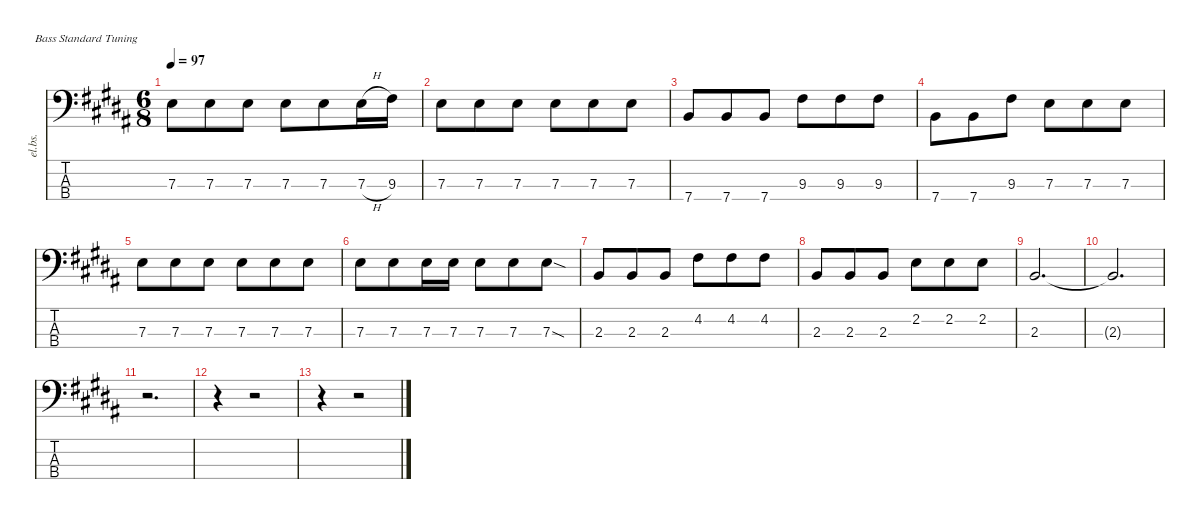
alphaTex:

\defaultSystemsLayout 4
\hideDynamics
\bracketExtendMode nobrackets
\chordDiagramsInScore
\track ("Electric Bass" "el.bs.") {instrument electricbassfinger}
\staff {score tabs}
\tuning (G2 D2 A1 E1)
\ts (6 8)
\tempo 97
\clef f4
\ks b
7.3{acc forcenatural}.8{dy mf} 7.3{acc forcenatural}.8 7.3{acc forcenatural}.8 7.3{acc forcenatural}.8 7.3{acc forcenatural}.8 7.3{h acc forcenatural}.16 9.3{acc #}.16 |
7.3{acc forcenatural}.8 7.3{acc forcenatural}.8 7.3{acc forcenatural}.8 7.3{acc forcenatural}.8 7.3{acc forcenatural}.8 7.3{acc forcenatural}.8 |
7.4{acc forcenatural}.8 7.4{acc forcenatural}.8 7.4{acc forcenatural}.8 9.3{acc #}.8 9.3{acc #}.8 9.3{acc #}.8 |
7.4{acc forcenatural}.8 7.4{acc forcenatural}.8 9.3{acc #}.8 7.3{acc forcenatural}.8 7.3{acc forcenatural}.8 7.3{acc forcenatural}.8 |
7.3{acc forcenatural}.8 7.3{acc forcenatural}.8 7.3{acc forcenatural}.8 7.3{acc forcenatural}.8 7.3{acc forcenatural}.8 7.3{acc forcenatural}.8 |
7.3{acc forcenatural}.8 7.3{acc forcenatural}.8 7.3{acc forcenatural}.16 7.3{acc forcenatural}.16 7.3{acc forcenatural}.8 7.3{acc forcenatural}.8 7.3{sod acc forcenatural}.8 |
2.3{acc forcenatural}.8 2.3{acc forcenatural}.8 2.3{acc forcenatural}.8 4.2{acc #}.8 4.2{acc #}.8 4.2{acc #}.8 |
2.3{acc forcenatural}.8 2.3{acc forcenatural}.8 2.3{acc forcenatural}.8 2.2{acc forcenatural}.8 2.2{acc forcenatural}.8 2.2{acc forcenatural}.8 |
2.3{acc forcenatural}.2{d} |
2.3{t acc forcenatural}.2{d} |
r.2{d} |
r.4 r.2 |
r.4 r.2
